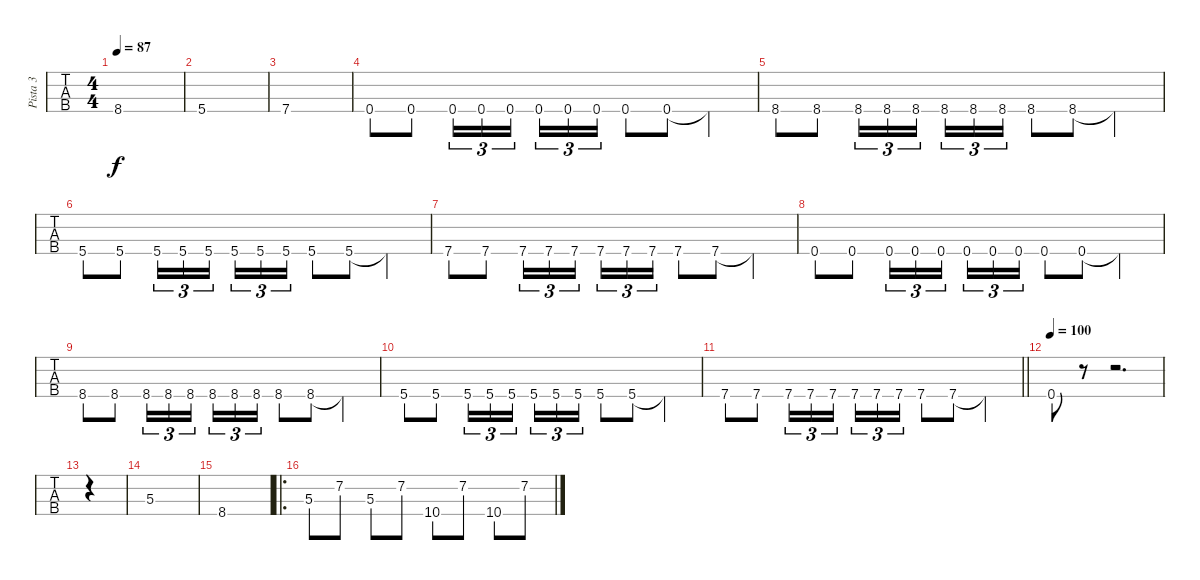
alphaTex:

\track ("Pista 3" "Pista 3") {instrument electricbassfinger}
\staff {tabs}
\tuning (F2 C2 G1 C1) {hide}
\ts (4 4)
\tempo 87
\clef f4
\ks c
8.4.1{dy f} |
5.4.1 |
7.4.1 |
0.4.8 0.4.8 0.4.16{tu (3 2)} 0.4.16{tu (3 2)} 0.4.16{tu (3 2) beam splitsecondary} 0.4.16{tu (3 2)} 0.4.16{tu (3 2)} 0.4.16{tu (3 2)} 0.4.8 0.4.8 0.4{t}.4 |
8.4.8 8.4.8 8.4.16{tu (3 2)} 8.4.16{tu (3 2)} 8.4.16{tu (3 2) beam splitsecondary} 8.4.16{tu (3 2)} 8.4.16{tu (3 2)} 8.4.16{tu (3 2)} 8.4.8 8.4.8 8.4{t}.4 |
5.4.8 5.4.8 5.4.16{tu (3 2)} 5.4.16{tu (3 2)} 5.4.16{tu (3 2) beam splitsecondary} 5.4.16{tu (3 2)} 5.4.16{tu (3 2)} 5.4.16{tu (3 2)} 5.4.8 5.4.8 5.4{t}.4 |
7.4.8 7.4.8 7.4.16{tu (3 2)} 7.4.16{tu (3 2)} 7.4.16{tu (3 2) beam splitsecondary} 7.4.16{tu (3 2)} 7.4.16{tu (3 2)} 7.4.16{tu (3 2)} 7.4.8 7.4.8 7.4{t}.4 |
0.4.8 0.4.8 0.4.16{tu (3 2)} 0.4.16{tu (3 2)} 0.4.16{tu (3 2) beam splitsecondary} 0.4.16{tu (3 2)} 0.4.16{tu (3 2)} 0.4.16{tu (3 2)} 0.4.8 0.4.8 0.4{t}.4 |
8.4.8 8.4.8 8.4.16{tu (3 2)} 8.4.16{tu (3 2)} 8.4.16{tu (3 2) beam splitsecondary} 8.4.16{tu (3 2)} 8.4.16{tu (3 2)} 8.4.16{tu (3 2)} 8.4.8 8.4.8 8.4{t}.4 |
5.4.8 5.4.8 5.4.16{tu (3 2)} 5.4.16{tu (3 2)} 5.4.16{tu (3 2) beam splitsecondary} 5.4.16{tu (3 2)} 5.4.16{tu (3 2)} 5.4.16{tu (3 2)} 5.4.8 5.4.8 5.4{t}.4 |
\barLineRight lightlight
7.4.8 7.4.8 7.4.16{tu (3 2)} 7.4.16{tu (3 2)} 7.4.16{tu (3 2) beam splitsecondary} 7.4.16{tu (3 2)} 7.4.16{tu (3 2)} 7.4.16{tu (3 2)} 7.4.8 7.4.8 7.4{t}.4 |
\section ("" "")
\tempo 100
0.4.8 r.8 r.2{d} |
|
5.3.1 |
8.4.1 |
\ro
5.3.8 7.2.8 5.3.8 7.2.8 10.4.8 7.2.8 10.4.8 7.2.8
